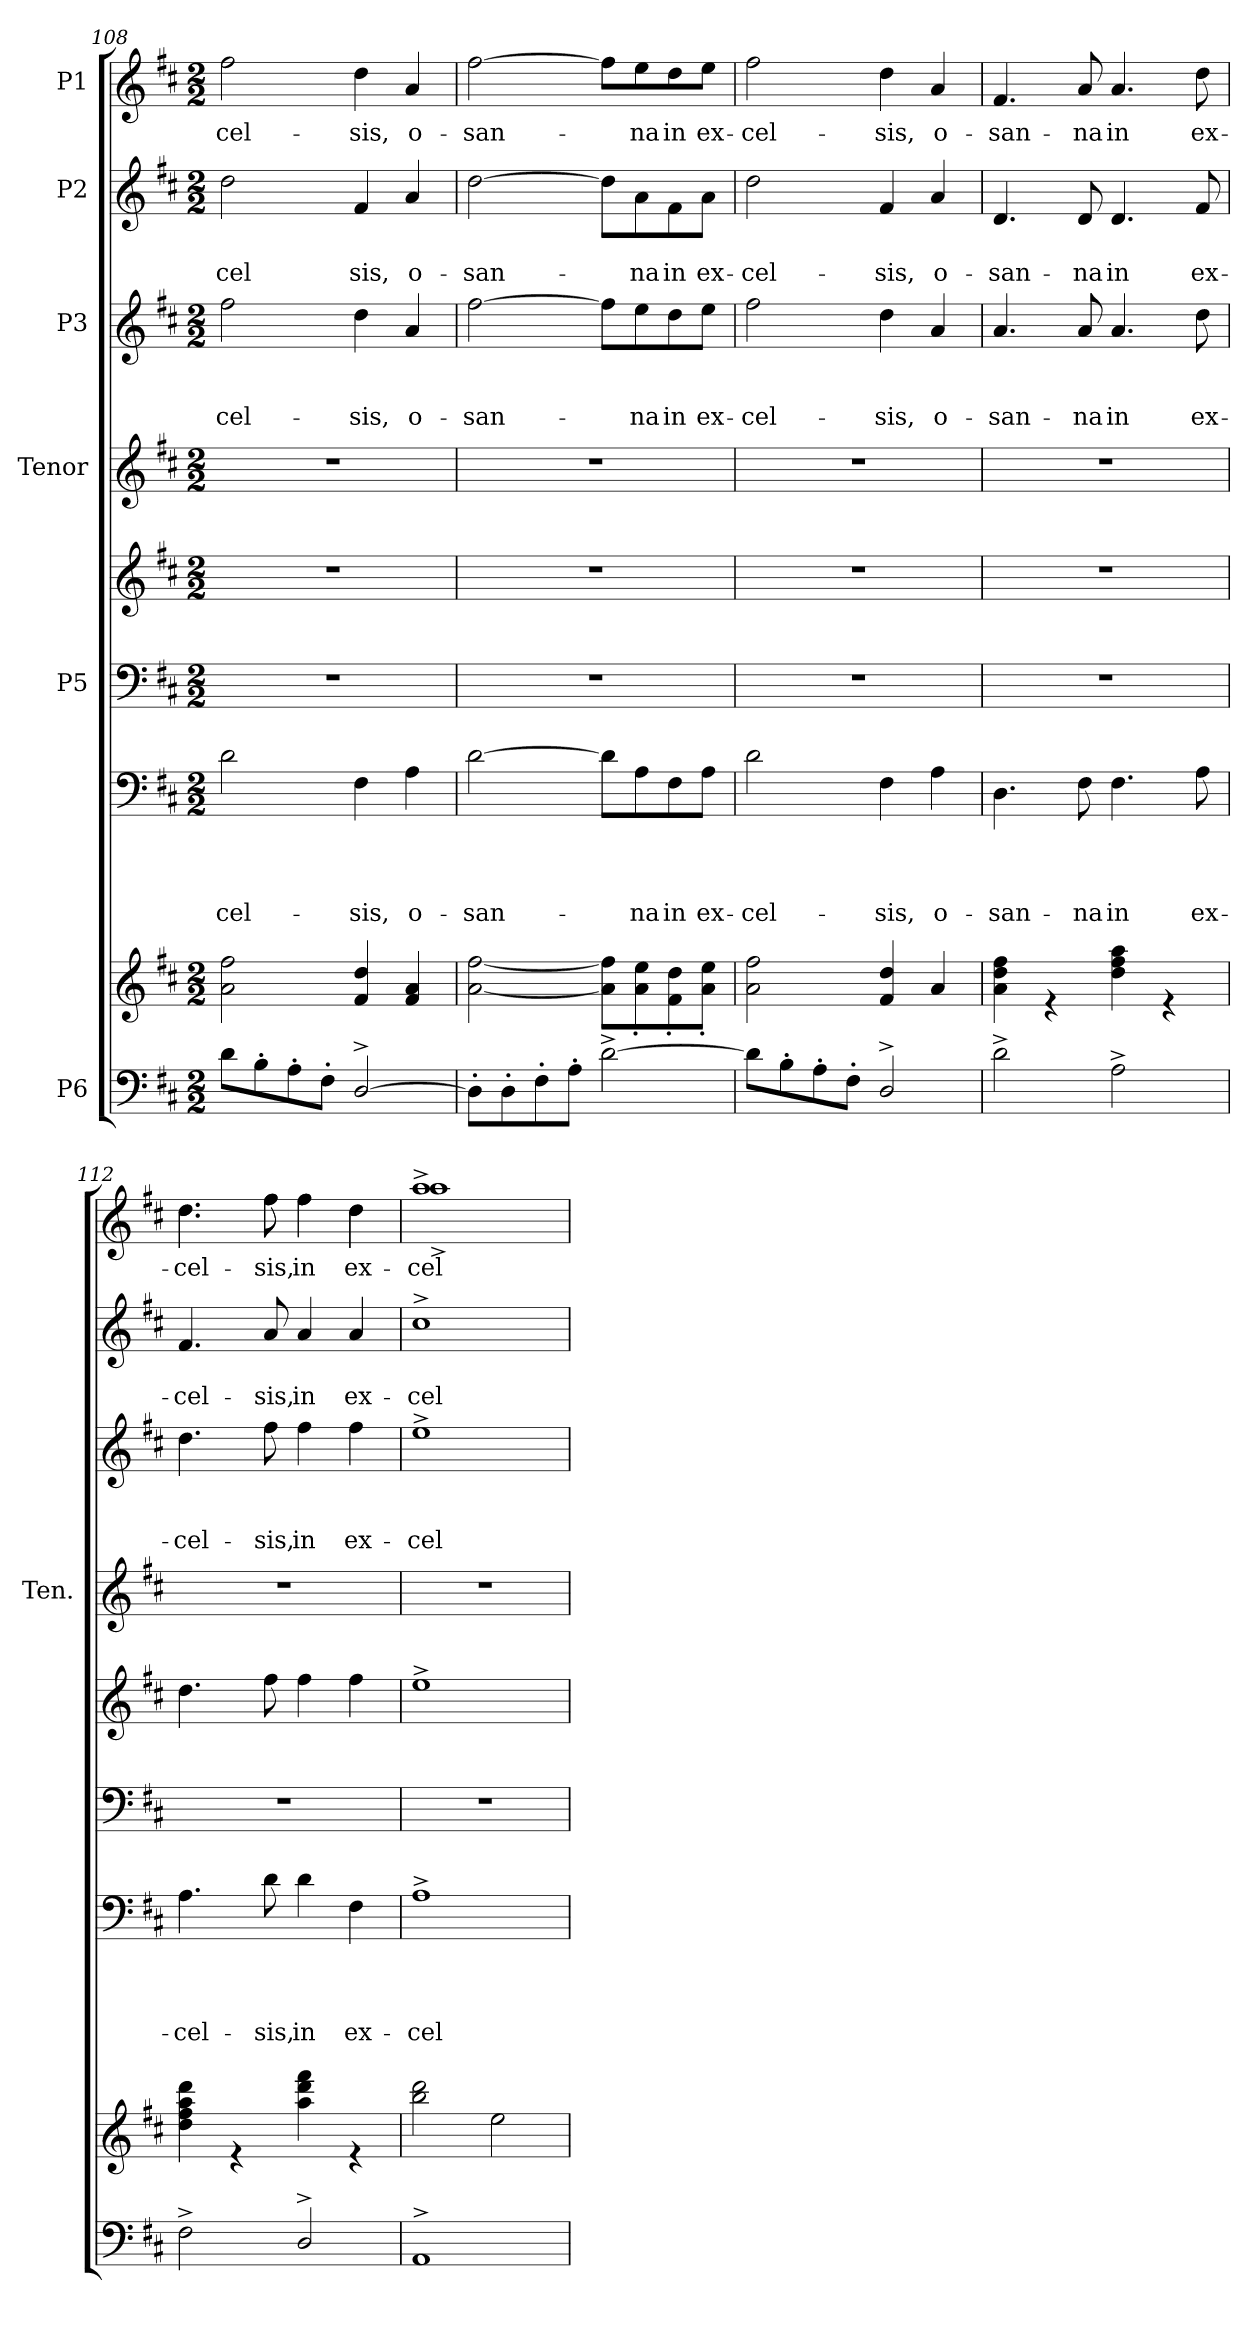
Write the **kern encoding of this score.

**kern	**kern	**kern	**text	**text	**text	**text	**kern	**kern	**kern	**kern	**text	**text	**text	**kern	**text	**text	**kern	**text
*part8	*part8	*part7	*part7	*part7	*part7	*part7	*part6	*part5	*part4	*part3	*part3	*part3	*part3	*part2	*part2	*part2	*part1	*part1
*staff9	*staff8	*staff7	*staff7	*staff7	*staff7	*staff7	*staff6	*staff5	*staff4	*staff3	*staff3	*staff3	*staff3	*staff2	*staff2	*staff2	*staff1	*staff1
*I"P6	*	*	*	*	*	*	*I"P5	*	*I"Tenor	*I"P3	*	*	*	*I"P2	*	*	*I"P1	*
*	*	*	*	*	*	*	*	*	*I'Ten.	*	*	*	*	*	*	*	*	*
*clefF4	*clefG2	*clefF4	*	*	*	*	*clefF4	*clefG2	*clefG2	*clefG2	*	*	*	*clefG2	*	*	*clefG2	*
*	*	*	*	*	*	*	*	*ITrd7c12	*ITrd7c12	*ITrd7c12	*	*	*	*	*	*	*	*
*k[f#c#]	*k[f#c#]	*k[f#c#]	*	*	*	*	*k[f#c#]	*k[f#c#]	*k[f#c#]	*k[f#c#]	*	*	*	*k[f#c#]	*	*	*k[f#c#]	*
*D:	*D:	*D:	*	*	*	*	*D:	*D:	*D:	*D:	*	*	*	*D:	*	*	*D:	*
*M2/2	*M2/2	*M2/2	*	*	*	*	*M2/2	*M2/2	*M2/2	*M2/2	*	*	*	*M2/2	*	*	*M2/2	*
=108	=108	=108	=108	=108	=108	=108	=108	=108	=108	=108	=108	=108	=108	=108	=108	=108	=108	=108
*^	*^	*	*	*	*	*	*	*	*	*	*	*	*	*	*	*	*	*
!	!	!	!	!	!	!	!	!LO:LY:b	!	!	!	!	!	!	!LO:LY:b	!	!	!LO:LY:b	!	!LO:LY:b
*	*	*	*	*	*	*	*	*	*	*	*	*	*	*	*	*	*	*	*^	*
8d\L	1ryy	1ryy	2a\ 2ff#\	2d\	.	.	.	-cel-	1r	1r	1r	2f#\	.	.	-cel-	2dd\	.	-cel	2ff#\	1ryy	-cel-
8B'>\	.	.	.	.	.	.	.	.	.	.	.	.	.	.	.	.	.	.	.	.	.
8A'>\	.	.	.	.	.	.	.	.	.	.	.	.	.	.	.	.	.	.	.	.	.
8F#'>\J	.	.	.	.	.	.	.	.	.	.	.	.	.	.	.	.	.	.	.	.	.
!	!	!	!	!	!	!	!	!LO:LY:b	!	!	!	!	!	!	!LO:LY:b	!	!	!LO:LY:b	!	!	!LO:LY:b
[<2D^>/	.	.	4f#/ 4dd/	4F#\	.	.	.	-sis,	.	.	.	4d\	.	.	-sis,	4f#/	.	sis,	4dd\	.	-sis,
!	!	!	!	!	!	!	!	!LO:LY:b	!	!	!	!	!	!	!LO:LY:b	!	!	!LO:LY:b	!	!	!LO:LY:b
.	.	.	4f#/ 4a/	4A\	.	.	.	o-	.	.	.	4A/	.	.	o-	4a/	.	o-	4a/	.	o-
=109	=109	=109	=109	=109	=109	=109	=109	=109	=109	=109	=109	=109	=109	=109	=109	=109	=109	=109	=109	=109	=109
!	!	!	!	!	!	!	!	!LO:LY:b	!	!	!	!	!	!	!LO:LY:b	!	!	!LO:LY:b	!	!	!LO:LY:b
8D'>\L]	1ryy	1ryy	[<2a\ [>2ff#\	[>2d\	.	.	.	-san-	1r	1r	1r	[>2f#\	.	.	-san-	[>2dd\	.	-san-	[>2ff#\	1ryy	-san-
8D'>\	.	.	.	.	.	.	.	.	.	.	.	.	.	.	.	.	.	.	.	.	.
8F#'>\	.	.	.	.	.	.	.	.	.	.	.	.	.	.	.	.	.	.	.	.	.
8A'>\J	.	.	.	.	.	.	.	.	.	.	.	.	.	.	.	.	.	.	.	.	.
[>2d^>\	.	.	8a\] 8ff#\]L	8d\L]	.	.	.	.	.	.	.	8f#\L]	.	.	.	8dd\L]	.	.	8ff#\L]	.	.
!	!	!	!	!	!	!	!	!LO:LY:b	!	!	!	!	!	!	!LO:LY:b	!	!	!LO:LY:b	!	!	!LO:LY:b
.	.	.	8a\'> 8ee\'>	8A\	.	.	.	-na	.	.	.	8e\	.	.	-na	8a\	.	-na	8ee\	.	-na
!	!	!	!	!	!	!	!	!LO:LY:b	!	!	!	!	!	!	!LO:LY:b	!	!	!LO:LY:b	!	!	!LO:LY:b
.	.	.	8f#\'> 8dd\'>	8F#\	.	.	.	in	.	.	.	8d\	.	.	in	8f#\	.	in	8dd\	.	in
!	!	!	!	!	!	!	!	!LO:LY:b	!	!	!	!	!	!	!LO:LY:b	!	!	!LO:LY:b	!	!	!LO:LY:b
.	.	.	8a\'> 8ee\'>J	8A\J	.	.	.	ex-	.	.	.	8e\J	.	.	ex-	8a\J	.	ex-	8ee\J	.	ex-
!!LO:LB:g=z	!!
=110	=110	=110	=110	=110	=110	=110	=110	=110	=110	=110	=110	=110	=110	=110	=110	=110	=110	=110	=110	=110	=110
!	!	!	!	!	!	!	!	!LO:LY:b	!	!	!	!	!	!	!LO:LY:b	!	!	!LO:LY:b	!	!	!LO:LY:b
8d\L]	1ryy	1ryy	2a\ 2ff#\	2d\	.	.	.	-cel-	1r	1r	1r	2f#\	.	.	-cel-	2dd\	.	-cel-	2ff#\	1ryy	-cel-
8B'>\	.	.	.	.	.	.	.	.	.	.	.	.	.	.	.	.	.	.	.	.	.
8A'>\	.	.	.	.	.	.	.	.	.	.	.	.	.	.	.	.	.	.	.	.	.
8F#'>\J	.	.	.	.	.	.	.	.	.	.	.	.	.	.	.	.	.	.	.	.	.
!	!	!	!	!	!	!	!	!LO:LY:b	!	!	!	!	!	!	!LO:LY:b	!	!	!LO:LY:b	!	!	!LO:LY:b
2D^>/	.	.	4f#/ 4dd/	4F#\	.	.	.	-sis,	.	.	.	4d\	.	.	-sis,	4f#/	.	-sis,	4dd\	.	-sis,
!	!	!	!	!	!	!	!	!LO:LY:b	!	!	!	!	!	!	!LO:LY:b	!	!	!LO:LY:b	!	!	!LO:LY:b
.	.	.	4a/	4A\	.	.	.	o-	.	.	.	4A/	.	.	o-	4a/	.	o-	4a/	.	o-
=111	=111	=111	=111	=111	=111	=111	=111	=111	=111	=111	=111	=111	=111	=111	=111	=111	=111	=111	=111	=111	=111
!	!	!	!	!	!	!	!	!LO:LY:b	!	!	!	!	!	!	!LO:LY:b	!	!	!LO:LY:b	!	!	!LO:LY:b
2d^>\	1ryy	1ryy	4a\ 4dd\ 4ff#\	4.D\	.	.	.	-san-	1r	1r	1r	4.A/	.	.	-san-	4.d/	.	-san-	4.f#/	1ryy	-san-
.	.	.	4r	.	.	.	.	.	.	.	.	.	.	.	.	.	.	.	.	.	.
!	!	!	!	!	!	!	!	!LO:LY:b	!	!	!	!	!	!	!LO:LY:b	!	!	!LO:LY:b	!	!	!LO:LY:b
.	.	.	.	8F#\	.	.	.	-na	.	.	.	8A/	.	.	-na	8d/	.	-na	8a/	.	-na
!	!	!	!	!	!	!	!	!LO:LY:b	!	!	!	!	!	!	!LO:LY:b	!	!	!LO:LY:b	!	!	!LO:LY:b
2A^>\	.	.	4dd\ 4ff#\ 4aa\	4.F#\	.	.	.	in	.	.	.	4.A/	.	.	in	4.d/	.	in	4.a/	.	in
.	.	.	4r	.	.	.	.	.	.	.	.	.	.	.	.	.	.	.	.	.	.
!	!	!	!	!	!	!	!	!LO:LY:b	!	!	!	!	!	!	!LO:LY:b	!	!	!LO:LY:b	!	!	!LO:LY:b
.	.	.	.	8A\	.	.	.	ex-	.	.	.	8d\	.	.	ex-	8f#/	.	ex-	8dd\	.	ex-
=112	=112	=112	=112	=112	=112	=112	=112	=112	=112	=112	=112	=112	=112	=112	=112	=112	=112	=112	=112	=112	=112
!	!	!	!	!	!	!	!	!LO:LY:b	!	!	!	!	!	!	!LO:LY:b	!	!	!LO:LY:b	!	!	!LO:LY:b
2F#^>\	1ryy	1ryy	4dd\ 4ff#\ 4aa\ 4ddd\	4.A\	.	.	.	-cel-	1r	4.d\	1r	4.d\	.	.	-cel-	4.f#/	.	-cel-	4.dd\	4.dd\	-cel-
.	.	.	4r	.	.	.	.	.	.	.	.	.	.	.	.	.	.	.	.	.	.
!	!	!	!	!	!	!	!	!LO:LY:b	!	!	!	!	!	!	!LO:LY:b	!	!	!LO:LY:b	!	!	!LO:LY:b
.	.	.	.	8d\	.	.	.	-sis,	.	8f#\	.	8f#\	.	.	-sis,	8a/	.	-sis,	8ff#\	8ff#\	-sis,
!	!	!	!	!	!	!	!	!LO:LY:b	!	!	!	!	!	!	!LO:LY:b	!	!	!LO:LY:b	!	!	!LO:LY:b
2D^>/	.	.	4aa\ 4ddd\ 4fff#\	4d\	.	.	.	in	.	4f#\	.	4f#\	.	.	in	4a/	.	in	4ff#\	4ff#\	in
!	!	!	!	!	!	!	!	!LO:LY:b	!	!	!	!	!	!	!LO:LY:b	!	!	!LO:LY:b	!	!	!LO:LY:b
.	.	.	4r	4F#\	.	.	.	ex-	.	4f#\	.	4f#\	.	.	ex-	4a/	.	ex-	4dd\	4dd\	ex-
=113	=113	=113	=113	=113	=113	=113	=113	=113	=113	=113	=113	=113	=113	=113	=113	=113	=113	=113	=113	=113	=113
!	!	!	!	!	!	!	!	!LO:LY:b	!	!	!	!	!	!	!LO:LY:b	!	!	!LO:LY:b	!	!	!LO:LY:b
1AA^<	1ryy	1ryy	2bb\ 2ddd\	1A^>	.	.	.	-cel-	1r	1e^>	1r	1e^>	.	.	-cel-	1cc#^>	.	-cel-	1aa^>	1aa^<	-cel-
.	.	.	2ee\	.	.	.	.	.	.	.	.	.	.	.	.	.	.	.	.	.	.
*v	*v	*	*	*	*	*	*	*	*	*	*	*	*	*	*	*	*	*	*v	*v	*
*	*v	*v	*	*	*	*	*	*	*	*	*	*	*	*	*	*	*	*	*
=	=	=	=	=	=	=	=	=	=	=	=	=	=	=	=	=	=	=
*-	*-	*-	*-	*-	*-	*-	*-	*-	*-	*-	*-	*-	*-	*-	*-	*-	*-	*-
